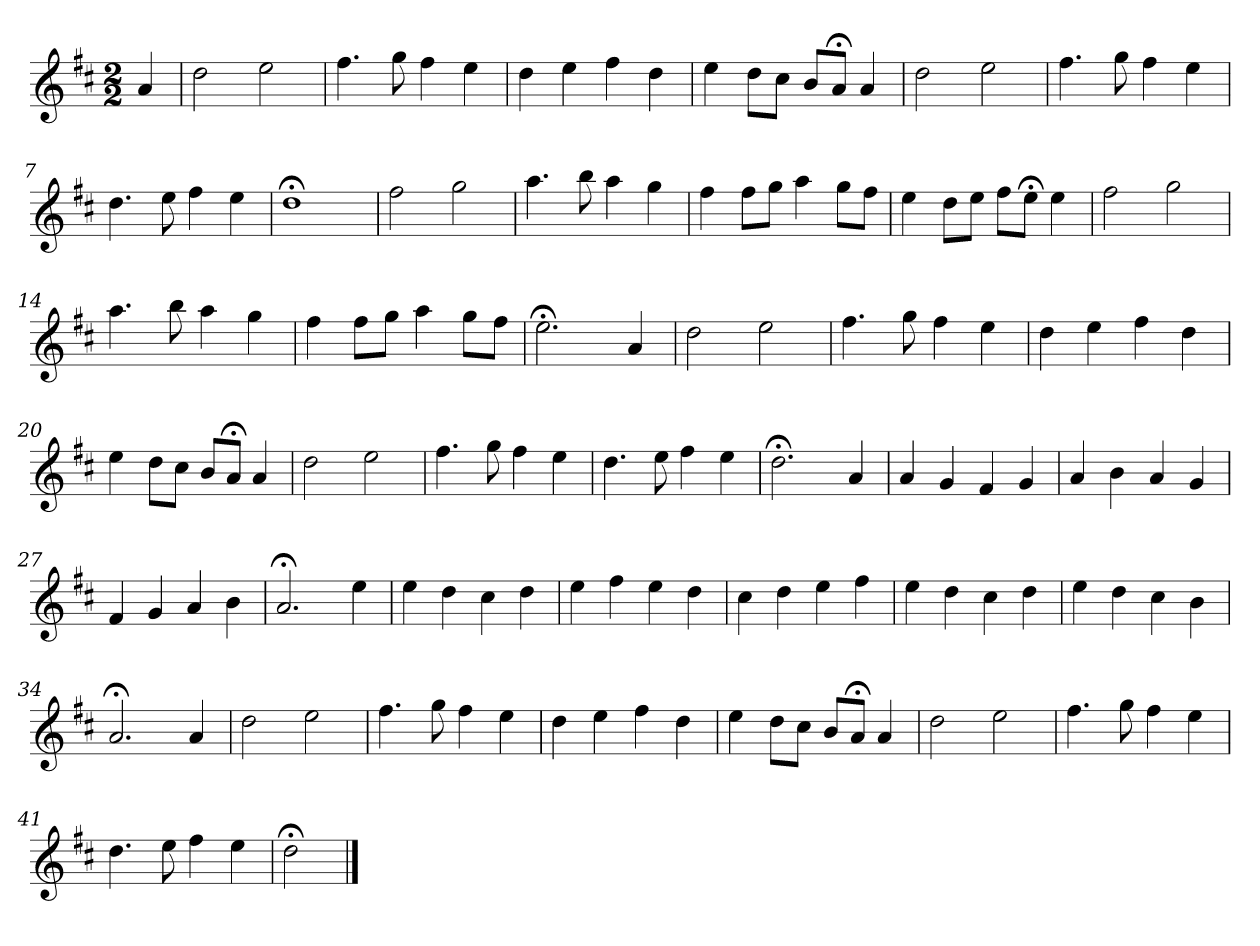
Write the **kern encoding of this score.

**kern
*part1
*staff1
*k[f#c#]
*D:
*M2/2
*MM120
=
4a
=1
2dd
2ee
=2
4.ff#
8gg
4ff#
4ee
=3
4dd
4ee
4ff#
4dd
=4
4ee
8ddL
8cc#J
8bL
8a;<J
4a
=5
2dd
2ee
=6
4.ff#
8gg
4ff#
4ee
=7
4.dd
8ee
4ff#
4ee
=8
1dd;<
=9
2ff#
2gg
=10
4.aa
8bb
4aa
4gg
=11
4ff#
8ff#L
8ggJ
4aa
8ggL
8ff#J
=12
4ee
8ddL
8eeJ
8ff#L
8ee;<J
4ee
=13
2ff#
2gg
=14
4.aa
8bb
4aa
4gg
=15
4ff#
8ff#L
8ggJ
4aa
8ggL
8ff#J
=16
2.ee;<
4a
=17
2dd
2ee
=18
4.ff#
8gg
4ff#
4ee
=19
4dd
4ee
4ff#
4dd
=20
4ee
8ddL
8cc#J
8bL
8a;<J
4a
=21
2dd
2ee
=22
4.ff#
8gg
4ff#
4ee
=23
4.dd
8ee
4ff#
4ee
=24
2.dd;<
4a
=25
4a
4g
4f#
4g
=26
4a
4b
4a
4g
=27
4f#
4g
4a
4b
=28
2.a;<
4ee
=29
4ee
4dd
4cc#
4dd
=30
4ee
4ff#
4ee
4dd
=31
4cc#
4dd
4ee
4ff#
=32
4ee
4dd
4cc#
4dd
=33
4ee
4dd
4cc#
4b
=34
2.a;<
4a
=35
2dd
2ee
=36
4.ff#
8gg
4ff#
4ee
=37
4dd
4ee
4ff#
4dd
=38
4ee
8ddL
8cc#J
8bL
8a;<J
4a
=39
2dd
2ee
=40
4.ff#
8gg
4ff#
4ee
=41
4.dd
8ee
4ff#
4ee
=42
2dd;<
==
*-
